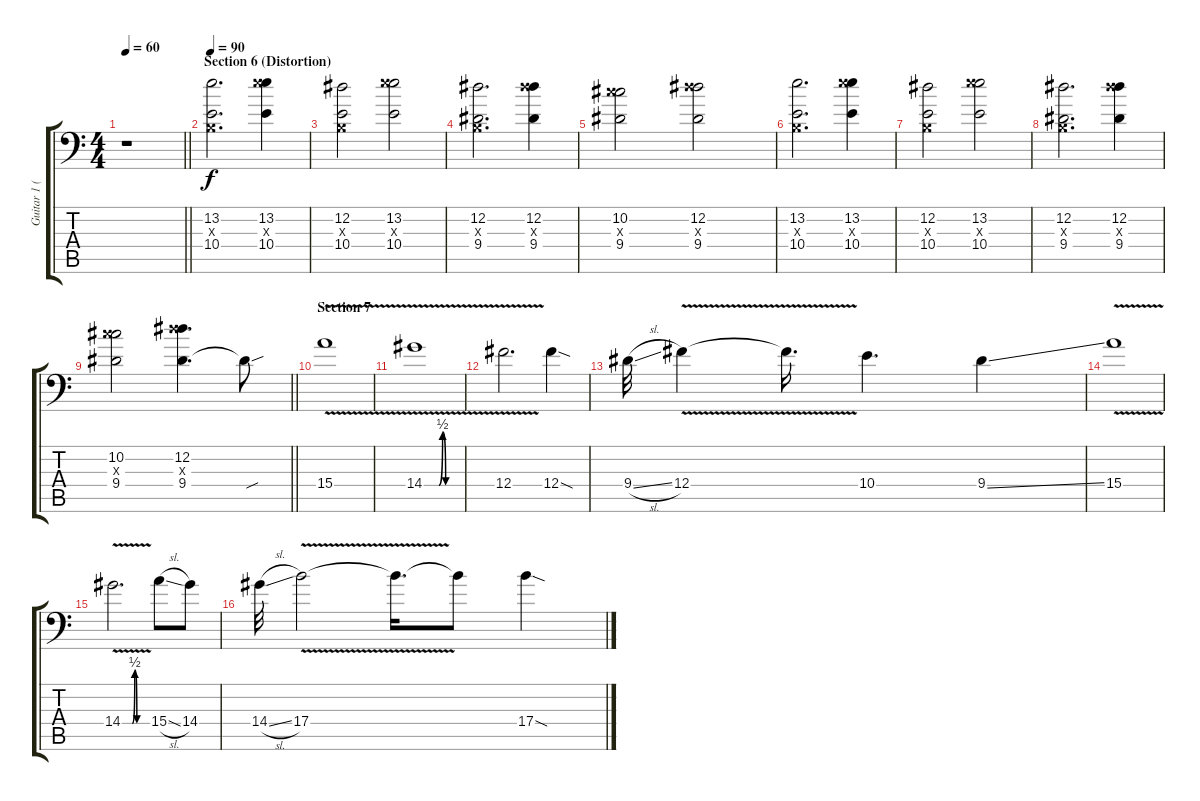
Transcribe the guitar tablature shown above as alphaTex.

\track ("Guitar 1 (Distortion)" "Guitar 1 (") {instrument overdrivenguitar}
\staff {score tabs}
\tuning (Ab3 Eb3 B2 Gb2 Db2 Ab1) {hide}
\ts (4 4)
\tempo 60
\clef f4
\barLineRight lightlight
\ks c
r.1{dy f} |
\section ("" "Section 6 (Distortion)")
\tempo 90
(13.2 0.3{x} 10.4).2{d} (13.2 17.3{x} 10.4).4 |
(12.2 0.3{x} 10.4).2 (13.2 17.3{x} 10.4).2 |
(12.2 0.3{x} 9.4).2{d} (12.2 16.3{x} 9.4).4 |
(10.2 14.3{x} 9.4).2 (12.2 16.3{x} 9.4).2 |
(13.2 0.3{x} 10.4).2{d} (13.2 17.3{x} 10.4).4 |
(12.2 0.3{x} 10.4).2 (13.2 17.3{x} 10.4).2 |
(12.2 0.3{x} 9.4).2{d} (12.2 16.3{x} 9.4).4 |
\barLineRight lightlight
(10.2 14.3{x} 9.4).2 (12.2 16.3{x} 9.4).4{d} 9.4{sou t}.8 |
\section ("" "Section 7")
15.4{v}.1 |
14.4{be (custom 0 0 24 0 30 2 35 0 60 0) v}.1 |
12.4{v}.2{d} 12.4{sod}.4 |
9.4{sl}.32 12.4{v}.4 12.4{t}.16{d} 10.4.4{d} 9.4{ss}.4 |
15.4{v}.1 |
14.4{be (custom 0 0 24 0 30 2 35 0 60 0) v}.2{d} 15.4{sl}.8 14.4.8 |
14.4{sl}.32 17.4{v}.2 17.4{t}.16{d} 17.4{t}.8 17.4{sod}.4
